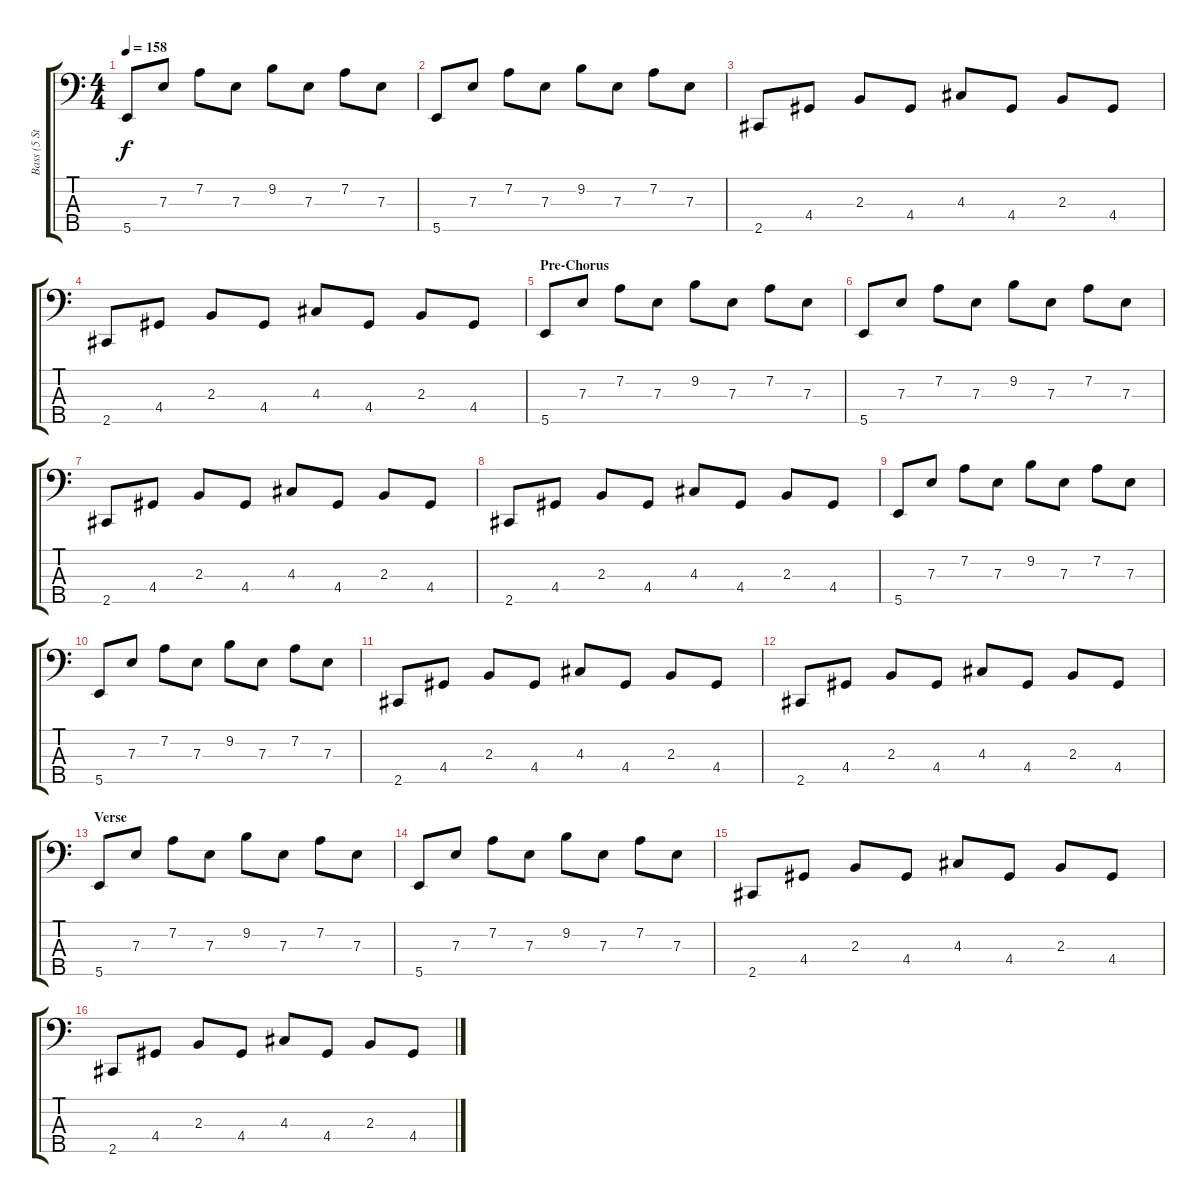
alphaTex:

\track ("Bass (5 Strings)" "Bass (5 St") {instrument slapbass1}
\staff {score tabs}
\tuning (G2 D2 A1 E1 B0) {hide}
\ts (4 4)
\tempo 158
\clef f4
\ks c
5.5.8{dy f} 7.3.8 7.2.8 7.3.8 9.2.8 7.3.8 7.2.8 7.3.8 |
5.5.8 7.3.8 7.2.8 7.3.8 9.2.8 7.3.8 7.2.8 7.3.8 |
2.5.8 4.4.8 2.3.8 4.4.8 4.3.8 4.4.8 2.3.8 4.4.8 |
2.5.8 4.4.8 2.3.8 4.4.8 4.3.8 4.4.8 2.3.8 4.4.8 |
\section ("" "Pre-Chorus")
5.5.8 7.3.8 7.2.8 7.3.8 9.2.8 7.3.8 7.2.8 7.3.8 |
5.5.8 7.3.8 7.2.8 7.3.8 9.2.8 7.3.8 7.2.8 7.3.8 |
2.5.8 4.4.8 2.3.8 4.4.8 4.3.8 4.4.8 2.3.8 4.4.8 |
2.5.8 4.4.8 2.3.8 4.4.8 4.3.8 4.4.8 2.3.8 4.4.8 |
5.5.8 7.3.8 7.2.8 7.3.8 9.2.8 7.3.8 7.2.8 7.3.8 |
5.5.8 7.3.8 7.2.8 7.3.8 9.2.8 7.3.8 7.2.8 7.3.8 |
2.5.8 4.4.8 2.3.8 4.4.8 4.3.8 4.4.8 2.3.8 4.4.8 |
2.5.8 4.4.8 2.3.8 4.4.8 4.3.8 4.4.8 2.3.8 4.4.8 |
\section ("" "Verse")
5.5.8 7.3.8 7.2.8 7.3.8 9.2.8 7.3.8 7.2.8 7.3.8 |
5.5.8 7.3.8 7.2.8 7.3.8 9.2.8 7.3.8 7.2.8 7.3.8 |
2.5.8 4.4.8 2.3.8 4.4.8 4.3.8 4.4.8 2.3.8 4.4.8 |
2.5.8 4.4.8 2.3.8 4.4.8 4.3.8 4.4.8 2.3.8 4.4.8
